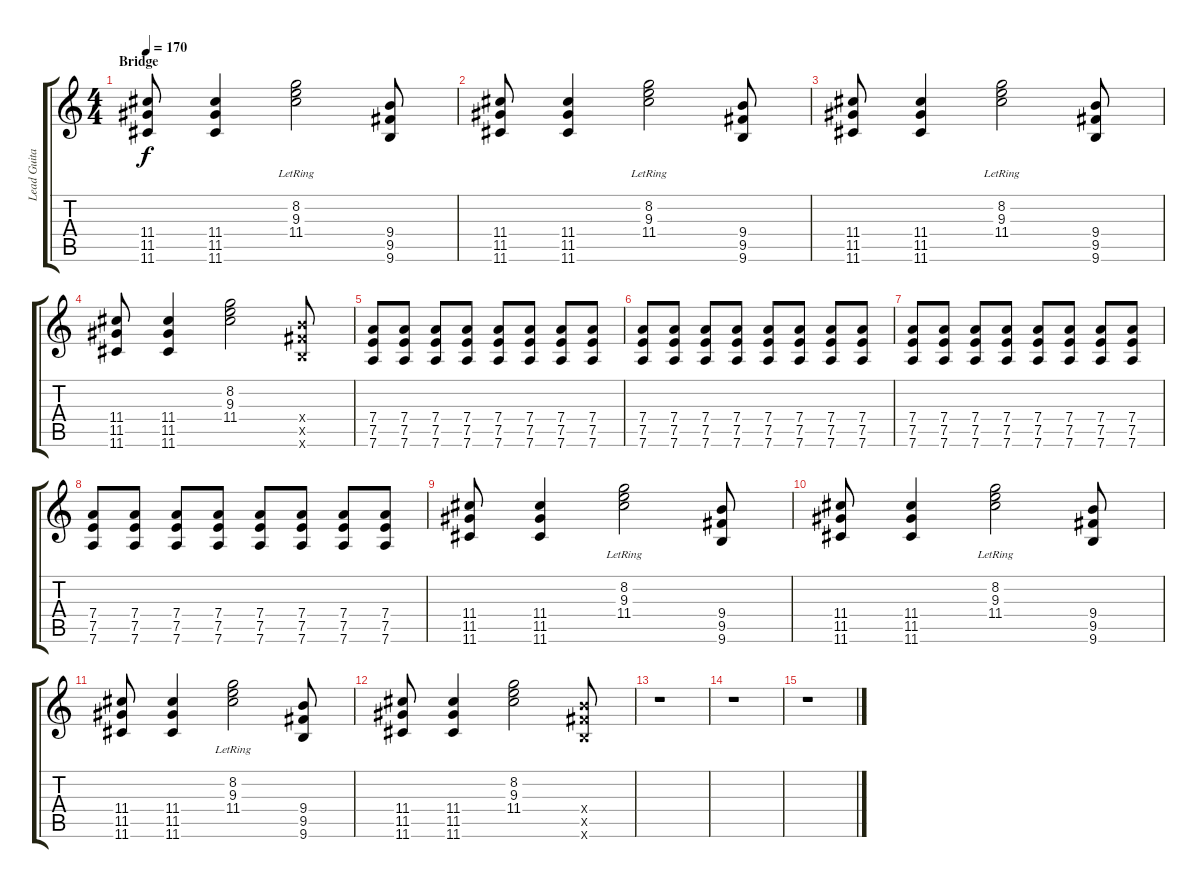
\track ("Lead Guitar" "Lead Guita") {instrument overdrivenguitar}
\staff {score tabs}
\tuning (E4 B3 G3 D3 A2 D2) {hide}
\ts (4 4)
\section ("" "Bridge")
\tempo 170
\clef g2
\ks c
(11.4 11.5 11.6).8{dy f} (11.4 11.5 11.6).4 (8.2 9.3{lr} 11.4).2 (9.4 9.5 9.6).8 |
(11.4 11.5 11.6).8 (11.4 11.5 11.6).4 (8.2 9.3{lr} 11.4).2 (9.4 9.5 9.6).8 |
(11.4 11.5 11.6).8 (11.4 11.5 11.6).4 (8.2{lr} 9.3 11.4).2 (9.4 9.5 9.6).8 |
(11.4 11.5 11.6).8 (11.4 11.5 11.6).4 (8.2 9.3 11.4).2 (9.4{x} 9.5{x} 9.6{x}).8 |
(7.4 7.5 7.6).8 (7.4 7.5 7.6).8 (7.4 7.5 7.6).8 (7.4 7.5 7.6).8 (7.4 7.5 7.6).8 (7.4 7.5 7.6).8 (7.4 7.5 7.6).8 (7.4 7.5 7.6).8 |
(7.4 7.5 7.6).8 (7.4 7.5 7.6).8 (7.4 7.5 7.6).8 (7.4 7.5 7.6).8 (7.4 7.5 7.6).8 (7.4 7.5 7.6).8 (7.4 7.5 7.6).8 (7.4 7.5 7.6).8 |
(7.4 7.5 7.6).8 (7.4 7.5 7.6).8 (7.4 7.5 7.6).8 (7.4 7.5 7.6).8 (7.4 7.5 7.6).8 (7.4 7.5 7.6).8 (7.4 7.5 7.6).8 (7.4 7.5 7.6).8 |
(7.4 7.5 7.6).8 (7.4 7.5 7.6).8 (7.4 7.5 7.6).8 (7.4 7.5 7.6).8 (7.4 7.5 7.6).8 (7.4 7.5 7.6).8 (7.4 7.5 7.6).8 (7.4 7.5 7.6).8 |
(11.4 11.5 11.6).8 (11.4 11.5 11.6).4 (8.2 9.3{lr} 11.4).2 (9.4 9.5 9.6).8 |
(11.4 11.5 11.6).8 (11.4 11.5 11.6).4 (8.2 9.3{lr} 11.4).2 (9.4 9.5 9.6).8 |
(11.4 11.5 11.6).8 (11.4 11.5 11.6).4 (8.2 9.3{lr} 11.4).2 (9.4 9.5 9.6).8 |
(11.4 11.5 11.6).8 (11.4 11.5 11.6).4 (8.2 9.3 11.4).2 (9.4{x} 9.5{x} 9.6{x}).8 |
r.1 |
r.1 |
r.1
